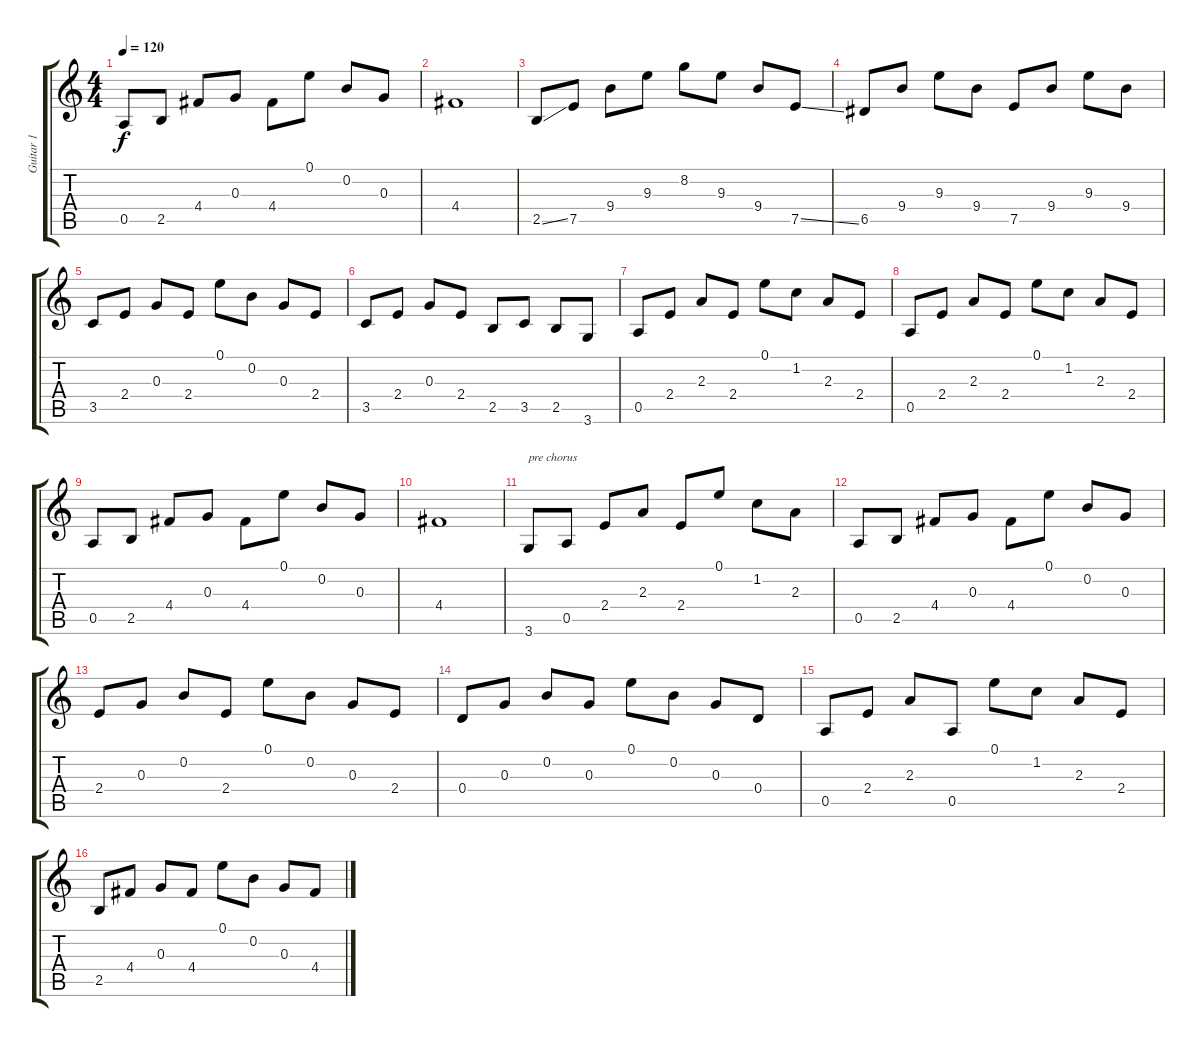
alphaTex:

\track ("Guitar 1" "Guitar 1") {instrument acousticguitarsteel}
\staff {score tabs}
\tuning (E4 B3 G3 D3 A2 E2) {hide}
\ts (4 4)
\tempo 120
\clef g2
\ks c
0.5.8{dy f} 2.5.8 4.4.8 0.3.8 4.4.8 0.1.8 0.2.8 0.3.8 |
4.4.1 |
2.5{ss}.8 7.5.8 9.4.8 9.3.8 8.2.8 9.3.8 9.4.8 7.5{ss}.8 |
6.5.8 9.4.8 9.3.8 9.4.8 7.5.8 9.4.8 9.3.8 9.4.8 |
3.5.8 2.4.8 0.3.8 2.4.8 0.1.8 0.2.8 0.3.8 2.4.8 |
3.5.8 2.4.8 0.3.8 2.4.8 2.5.8 3.5.8 2.5.8 3.6.8 |
0.5.8 2.4.8 2.3.8 2.4.8 0.1.8 1.2.8 2.3.8 2.4.8 |
0.5.8 2.4.8 2.3.8 2.4.8 0.1.8 1.2.8 2.3.8 2.4.8 |
0.5.8 2.5.8 4.4.8 0.3.8 4.4.8 0.1.8 0.2.8 0.3.8 |
4.4.1 |
3.6.8{txt "pre chorus"} 0.5.8 2.4.8 2.3.8 2.4.8 0.1.8 1.2.8 2.3.8 |
0.5.8 2.5.8 4.4.8 0.3.8 4.4.8 0.1.8 0.2.8 0.3.8 |
2.4.8 0.3.8 0.2.8 2.4.8 0.1.8 0.2.8 0.3.8 2.4.8 |
0.4.8 0.3.8 0.2.8 0.3.8 0.1.8 0.2.8 0.3.8 0.4.8 |
0.5.8 2.4.8 2.3.8 0.5.8 0.1.8 1.2.8 2.3.8 2.4.8 |
2.5.8 4.4.8 0.3.8 4.4.8 0.1.8 0.2.8 0.3.8 4.4.8
